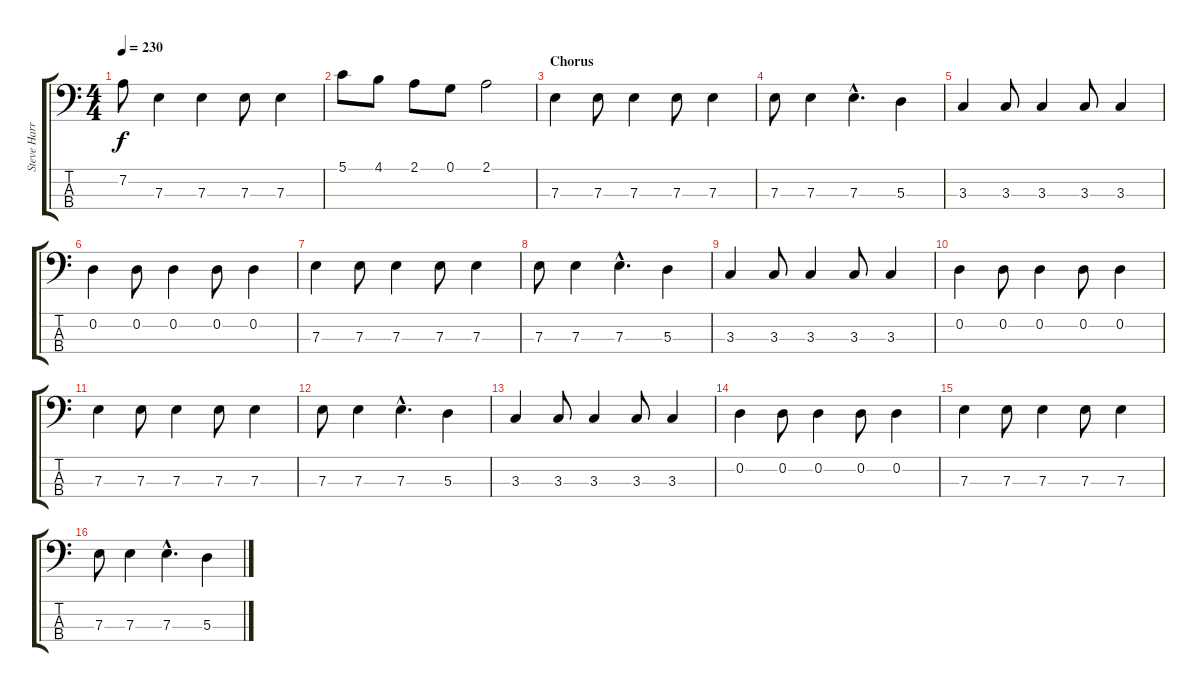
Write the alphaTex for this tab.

\track ("Steve Harris" "Steve Harr") {instrument electricbassfinger}
\staff {score tabs}
\tuning (G2 D2 A1 E1) {hide}
\ts (4 4)
\tempo 230
\clef f4
\ks c
7.2.8{dy f} 7.3.4 7.3.4 7.3.8 7.3.4 |
5.1.8 4.1.8 2.1.8 0.1.8 2.1.2 |
\section ("" "Chorus")
7.3.4 7.3.8 7.3.4 7.3.8 7.3.4 |
7.3.8 7.3.4 7.3{hac}.4{d} 5.3.4 |
3.3.4 3.3.8 3.3.4 3.3.8 3.3.4 |
0.2.4 0.2.8 0.2.4 0.2.8 0.2.4 |
7.3.4 7.3.8 7.3.4 7.3.8 7.3.4 |
7.3.8 7.3.4 7.3{hac}.4{d} 5.3.4 |
3.3.4 3.3.8 3.3.4 3.3.8 3.3.4 |
0.2.4 0.2.8 0.2.4 0.2.8 0.2.4 |
7.3.4 7.3.8 7.3.4 7.3.8 7.3.4 |
7.3.8 7.3.4 7.3{hac}.4{d} 5.3.4 |
3.3.4 3.3.8 3.3.4 3.3.8 3.3.4 |
0.2.4 0.2.8 0.2.4 0.2.8 0.2.4 |
7.3.4 7.3.8 7.3.4 7.3.8 7.3.4 |
7.3.8 7.3.4 7.3{hac}.4{d} 5.3.4
